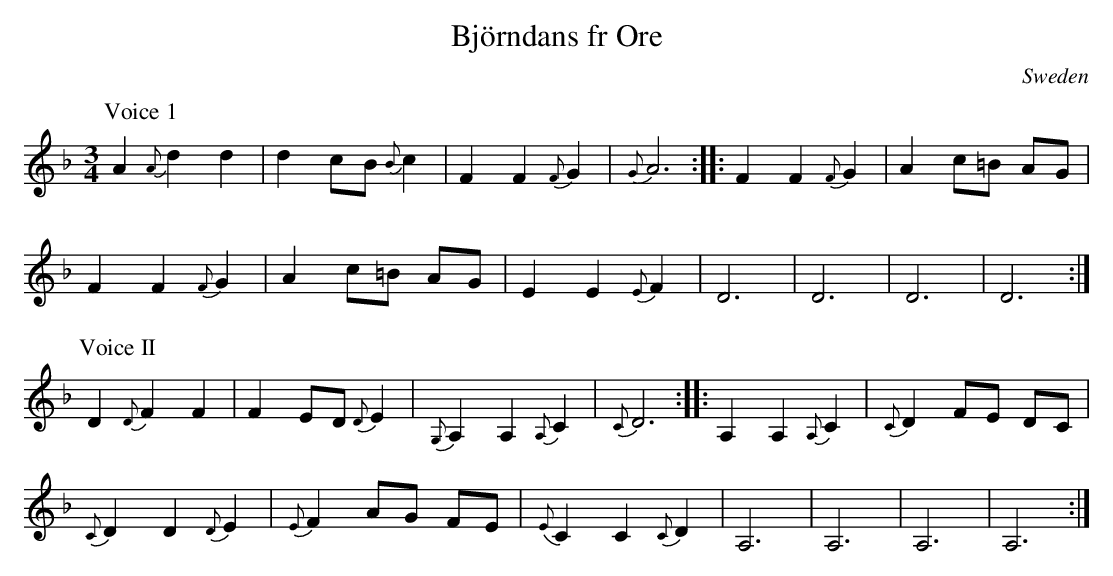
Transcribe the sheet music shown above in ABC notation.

X:1
T:Bj\"orndans fr Ore
O:Sweden
M:3/4
K:Dm
P:Voice 1
A2 {A}d2 d2|d2 cB {B}c2|F2 F2 {F}G2|{G}A6::\
F2 F2 {F}G2|A2 c=B AG|
F2 F2 {F}G2|A2 c=B AG|\
E2 E2 {E}F2|D6|D6|D6|D6:|
P:Voice II
D2{D}F2 F2|F2 ED {D}E2|\
{G,}A,2 A,2 {A,}C2|{C}D6 ::\
A,2 A,2 {A,}C2|{C}D2 FE DC|
{C}D2 D2 {D}E2|{E}F2 AG FE|\
{E}C2 C2 {C}D2|A,6|A,6|A,6|A,6:|
